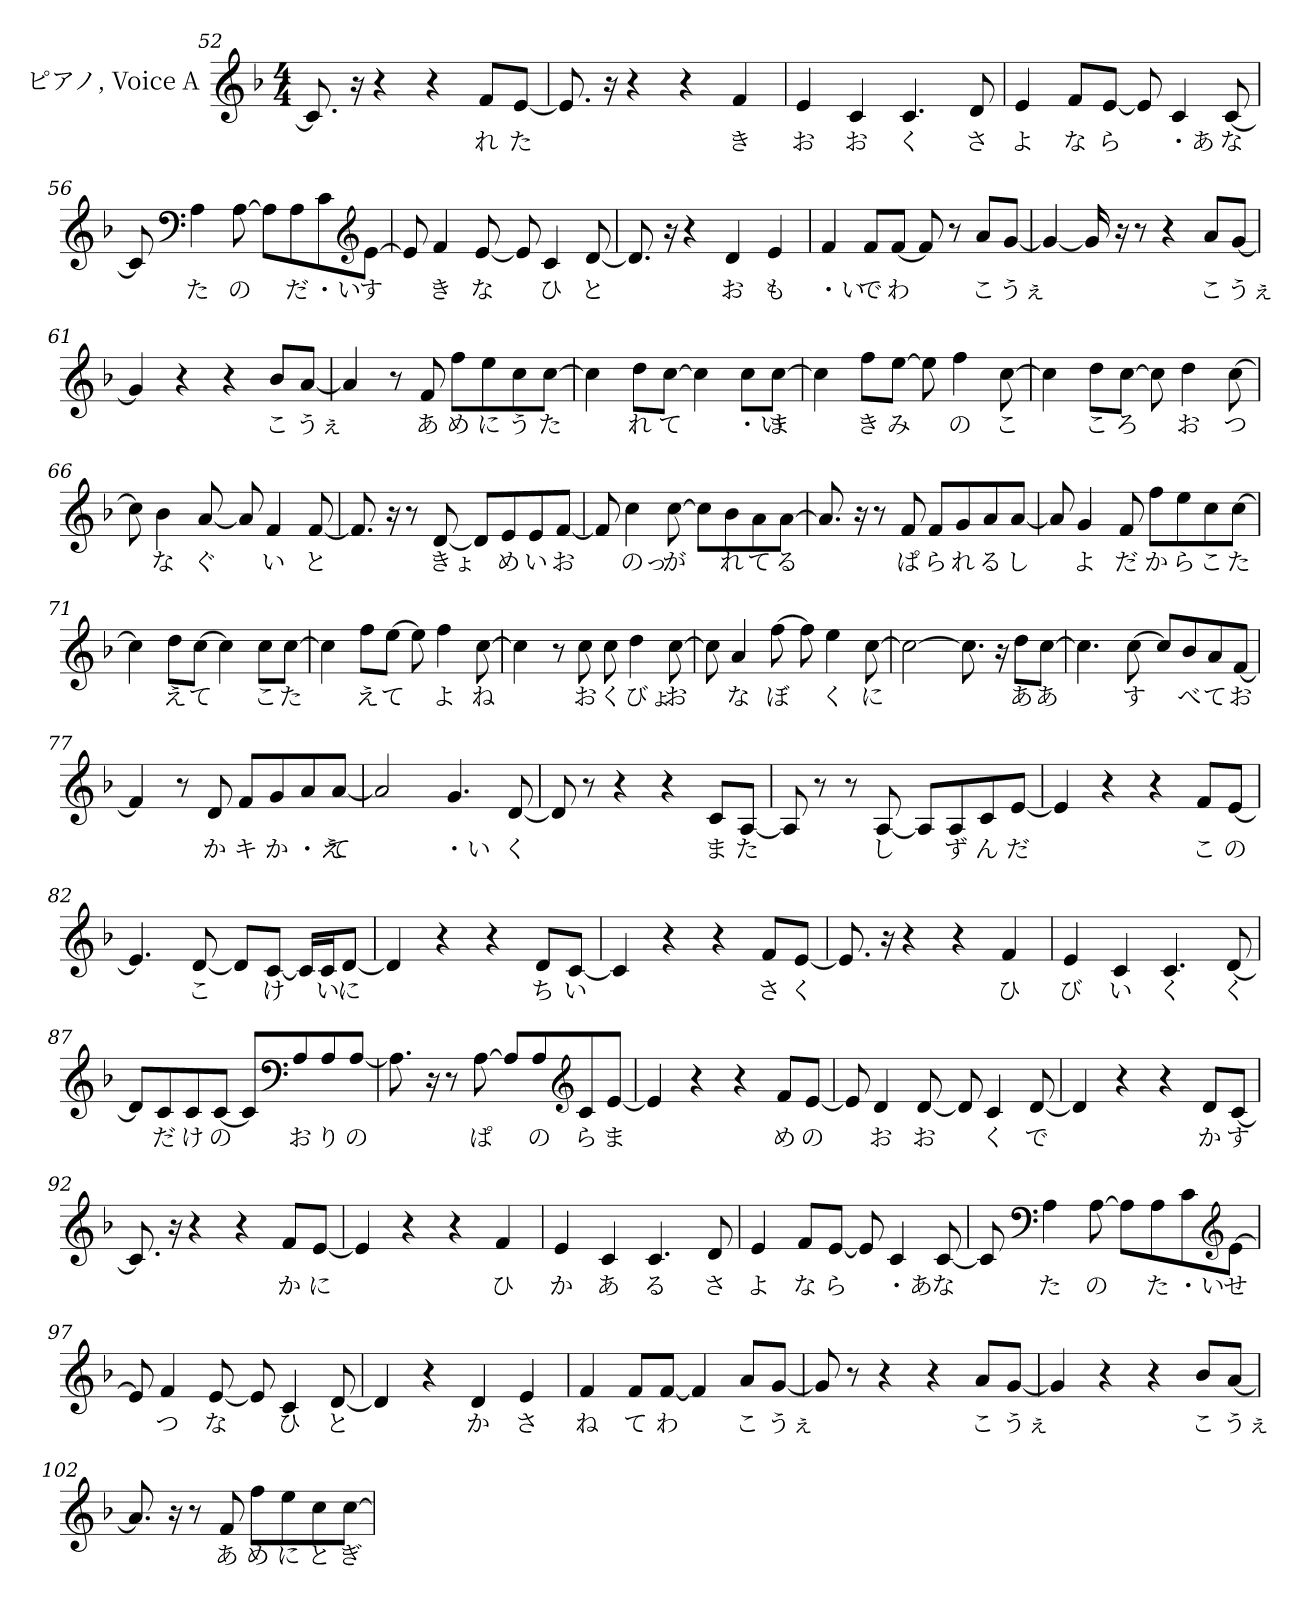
**kern	**text
*part1	*part1
*staff1	*staff1
*I"ピアノ, Voice A	*
!!LO:LB:g=z
*clefG2	*
*k[b-]	*
*M4/4	*
=52	=52
8.c/]	.
16r	.
4r	.
4r	.
!	!LO:LY:b
8f/L	れ
!	!LO:LY:b
[8e/J	た
=53	=53
8.e/]	.
16r	.
4r	.
4r	.
!	!LO:LY:b
4f/	き
=54	=54
!	!LO:LY:b
4e/	お
!	!LO:LY:b
4c/	お
!	!LO:LY:b
4.c/	く
!	!LO:LY:b
8d/	さ
=55	=55
!	!LO:LY:b
4e/	よ
!	!LO:LY:b
8f/L	な
!	!LO:LY:b
[8e/J	ら
8e/]	.
!	!LO:LY:b
4c/	・あ
!	!LO:LY:b
[8c/	な
=56	=56
8c/]	.
*clefF4	*
!	!LO:LY:b
4A\	た
!	!LO:LY:b
[8A\	の
8A\L]	.
!	!LO:LY:b
8A\	だ
!	!LO:LY:b
8c\	・い
*clefG2	*
!	!LO:LY:b
[8e\J	す
!!LO:LB:g=z
=57	=57
8e/]	.
!	!LO:LY:b
4f/	き
!	!LO:LY:b
[8e/	な
8e/]	.
!	!LO:LY:b
4c/	ひ
!	!LO:LY:b
[8d/	と
=58	=58
8.d/]	.
16r	.
4r	.
!	!LO:LY:b
4d/	お
!	!LO:LY:b
4e/	も
=59	=59
!	!LO:LY:b
4f/	・い
!	!LO:LY:b
8f/L	で
!	!LO:LY:b
[8f/J	わ
8f/]	.
8r	.
!	!LO:LY:b
8a/L	こ
!	!LO:LY:b
[8g/J	うぇ
=60	=60
4g/_	.
16g/]	.
16r	.
8r	.
4r	.
!	!LO:LY:b
8a/L	こ
!	!LO:LY:b
[8g/J	うぇ
=61	=61
4g/]	.
4r	.
4r	.
!	!LO:LY:b
8b-/L	こ
!	!LO:LY:b
[8a/J	うぇ
!!LO:LB:g=z
=62	=62
4a/]	.
8r	.
!	!LO:LY:b
8f/	あ
!	!LO:LY:b
8ff\L	め
!	!LO:LY:b
8ee\	に
!	!LO:LY:b
8cc\	う
!	!LO:LY:b
[8cc\J	た
=63	=63
4cc\]	.
!	!LO:LY:b
8dd\L	れ
!	!LO:LY:b
[8cc\J	て
4cc\]	.
!	!LO:LY:b
8cc\L	・い
!	!LO:LY:b
[8cc\J	ま
=64	=64
4cc\]	.
!	!LO:LY:b
8ff\L	き
!	!LO:LY:b
[8ee\J	み
8ee\]	.
!	!LO:LY:b
4ff\	の
!	!LO:LY:b
[8cc\	こ
=65	=65
4cc\]	.
!	!LO:LY:b
8dd\L	こ
!	!LO:LY:b
[8cc\J	ろ
8cc\]	.
!	!LO:LY:b
4dd\	お
!	!LO:LY:b
[8cc\	つ
=66	=66
8cc\]	.
!	!LO:LY:b
4b-\	な
!	!LO:LY:b
[8a/	ぐ
8a/]	.
!	!LO:LY:b
4f/	い
!	!LO:LY:b
[8f/	と
!!LO:LB:g=z
=67	=67
8.f/]	.
16r	.
8r	.
!	!LO:LY:b
[8d/	きょ
8d/L]	.
!	!LO:LY:b
8e/	め
!	!LO:LY:b
8e/	い
!	!LO:LY:b
[8f/J	お
=68	=68
8f/]	.
!	!LO:LY:b
4cc\	のっ
!	!LO:LY:b
[8cc\	が
8cc\L]	.
!	!LO:LY:b
8b-\	れ
!	!LO:LY:b
8a\	て
!	!LO:LY:b
[8a\J	る
=69	=69
8.a/]	.
16r	.
8r	.
!	!LO:LY:b
8f/	ぱ
!	!LO:LY:b
8f/L	ら
!	!LO:LY:b
8g/	れ
!	!LO:LY:b
8a/	る
!	!LO:LY:b
[8a/J	し
=70	=70
8a/]	.
!	!LO:LY:b
4g/	よ
!	!LO:LY:b
8f/	だ
!	!LO:LY:b
8ff\L	か
!	!LO:LY:b
8ee\	ら
!	!LO:LY:b
8cc\	こ
!	!LO:LY:b
[8cc\J	た
!!LO:PB:g=z
=71	=71
4cc\]	.
!	!LO:LY:b
8dd\L	え
!	!LO:LY:b
[8cc\J	て
4cc\]	.
!	!LO:LY:b
8cc\L	こ
!	!LO:LY:b
[8cc\J	た
=72	=72
4cc\]	.
!	!LO:LY:b
8ff\L	え
!	!LO:LY:b
[8ee\J	て
8ee\]	.
!	!LO:LY:b
4ff\	よ
!	!LO:LY:b
[8cc\	ね
=73	=73
4cc\]	.
8r	.
!	!LO:LY:b
8cc\	お
!	!LO:LY:b
8cc\	く
!	!LO:LY:b
4dd\	びょ
!	!LO:LY:b
[8cc\	お
=74	=74
8cc\]	.
!	!LO:LY:b
4a/	な
!	!LO:LY:b
[8ff\	ぼ
8ff\]	.
!	!LO:LY:b
4ee\	く
!	!LO:LY:b
[8cc\	に
=75	=75
2cc\_	.
8.cc\]	.
16r	.
!	!LO:LY:b
8dd\L	あ
!	!LO:LY:b
[8cc\J	あ
=76	=76
4.cc\]	.
!	!LO:LY:b
[8cc\	す
8cc/L]	.
!	!LO:LY:b
8b-/	べ
!	!LO:LY:b
8a/	て
!	!LO:LY:b
[8f/J	お
!!LO:LB:g=z
=77	=77
4f/]	.
8r	.
!	!LO:LY:b
8d/	か
!	!LO:LY:b
8f/L	キ
!	!LO:LY:b
8g/	か
!	!LO:LY:b
8a/	・え
!	!LO:LY:b
[8a/J	て
=78	=78
2a/]	.
!	!LO:LY:b
4.g/	・い
!	!LO:LY:b
[8d/	く
=79	=79
8d/]	.
8r	.
4r	.
4r	.
!	!LO:LY:b
8c/L	ま
!	!LO:LY:b
[8A/J	た
=80	=80
8A/]	.
8r	.
8r	.
!	!LO:LY:b
[8A/	し
8A/L]	.
!	!LO:LY:b
8A/	ず
!	!LO:LY:b
8c/	ん
!	!LO:LY:b
[8e/J	だ
=81	=81
4e/]	.
4r	.
4r	.
!	!LO:LY:b
8f/L	こ
!	!LO:LY:b
[8e/J	の
!!LO:LB:g=z
=82	=82
4.e/]	.
!	!LO:LY:b
[8d/	こ
8d/L]	.
!	!LO:LY:b
[8c/J	け
16c/LL]	.
!	!LO:LY:b
16c/J	い
!	!LO:LY:b
[8d/J	に
=83	=83
4d/]	.
4r	.
4r	.
!	!LO:LY:b
8d/L	ち
!	!LO:LY:b
[8c/J	い
=84	=84
4c/]	.
4r	.
4r	.
!	!LO:LY:b
8f/L	さ
!	!LO:LY:b
[8e/J	く
=85	=85
8.e/]	.
16r	.
4r	.
4r	.
!	!LO:LY:b
4f/	ひ
=86	=86
!	!LO:LY:b
4e/	び
!	!LO:LY:b
4c/	い
!	!LO:LY:b
4.c/	く
!	!LO:LY:b
[8d/	く
!!LO:LB:g=z
=87	=87
8d/L]	.
!	!LO:LY:b
8c/	だ
!	!LO:LY:b
8c/	け
!	!LO:LY:b
[8c/J	の
8c/L]	.
*clefF4	*
!	!LO:LY:b
8A/	お
!	!LO:LY:b
8A/	り
!	!LO:LY:b
[8A/J	の
=88	=88
8.A\]	.
16r	.
8r	.
!	!LO:LY:b
[8A\	ぱ
8A/L]	.
!	!LO:LY:b
8A/	の
*clefG2	*
!	!LO:LY:b
8c/	ら
!	!LO:LY:b
[8e/J	ま
=89	=89
4e/]	.
4r	.
4r	.
!	!LO:LY:b
8f/L	め
!	!LO:LY:b
[8e/J	の
=90	=90
8e/]	.
!	!LO:LY:b
4d/	お
!	!LO:LY:b
[8d/	お
8d/]	.
!	!LO:LY:b
4c/	く
!	!LO:LY:b
[8d/	で
=91	=91
4d/]	.
4r	.
4r	.
!	!LO:LY:b
8d/L	か
!	!LO:LY:b
[8c/J	す
!!LO:LB:g=z
=92	=92
8.c/]	.
16r	.
4r	.
4r	.
!	!LO:LY:b
8f/L	か
!	!LO:LY:b
[8e/J	に
=93	=93
4e/]	.
4r	.
4r	.
!	!LO:LY:b
4f/	ひ
=94	=94
!	!LO:LY:b
4e/	か
!	!LO:LY:b
4c/	あ
!	!LO:LY:b
4.c/	る
!	!LO:LY:b
8d/	さ
=95	=95
!	!LO:LY:b
4e/	よ
!	!LO:LY:b
8f/L	な
!	!LO:LY:b
[8e/J	ら
8e/]	.
!	!LO:LY:b
4c/	・あ
!	!LO:LY:b
[8c/	な
=96	=96
8c/]	.
*clefF4	*
!	!LO:LY:b
4A\	た
!	!LO:LY:b
[8A\	の
8A\L]	.
!	!LO:LY:b
8A\	た
!	!LO:LY:b
8c\	・い
*clefG2	*
!	!LO:LY:b
[8e\J	せ
!!LO:LB:g=z
=97	=97
8e/]	.
!	!LO:LY:b
4f/	つ
!	!LO:LY:b
[8e/	な
8e/]	.
!	!LO:LY:b
4c/	ひ
!	!LO:LY:b
[8d/	と
=98	=98
4d/]	.
4r	.
!	!LO:LY:b
4d/	か
!	!LO:LY:b
4e/	さ
=99	=99
!	!LO:LY:b
4f/	ね
!	!LO:LY:b
8f/L	て
!	!LO:LY:b
[8f/J	わ
4f/]	.
!	!LO:LY:b
8a/L	こ
!	!LO:LY:b
[8g/J	うぇ
=100	=100
8g/]	.
8r	.
4r	.
4r	.
!	!LO:LY:b
8a/L	こ
!	!LO:LY:b
[8g/J	うぇ
=101	=101
4g/]	.
4r	.
4r	.
!	!LO:LY:b
8b-/L	こ
!	!LO:LY:b
[8a/J	うぇ
!!LO:LB:g=z
=102	=102
8.a/]	.
16r	.
8r	.
!	!LO:LY:b
8f/	あ
!	!LO:LY:b
8ff\L	め
!	!LO:LY:b
8ee\	に
!	!LO:LY:b
8cc\	と
!	!LO:LY:b
[8cc\J	ぎ
=	=
*-	*-
